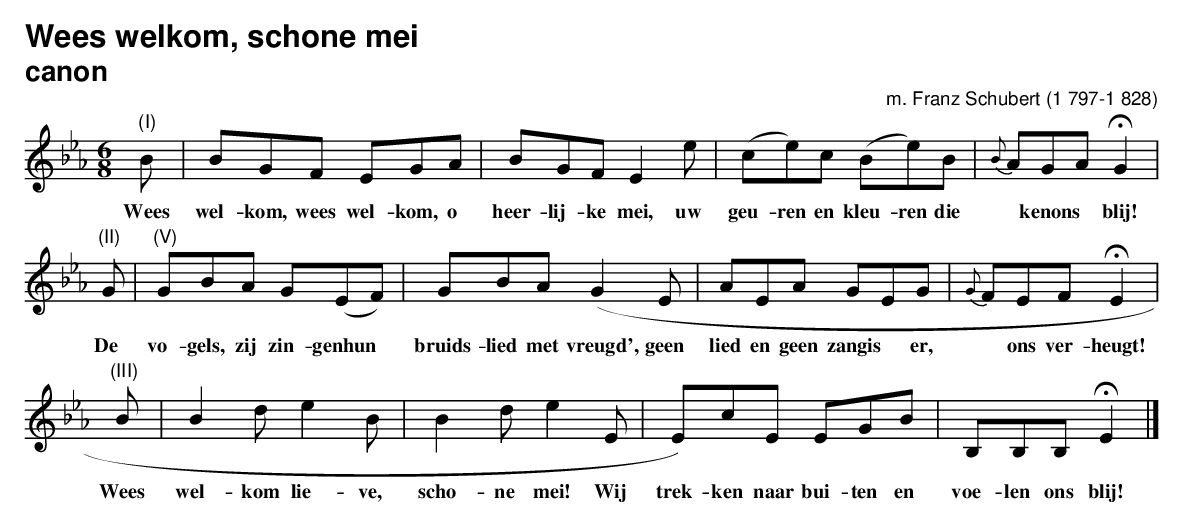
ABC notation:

X:1
T:Wees welkom, schone mei
T:canon
C:m. Franz Schubert (1 797-1 828)
L:1/8
M:6/8
K:Eb
"(I)"B | BGF EGA | BGF E2 e | (ce)c (Be)B |{B} AGA !fermata!G2 |$ "(II)"G | "(V)"GBA G(EF) | GBA (G2 E |
w: Wees|wel- kom, wees wel- kom, o|heer- lij- ke mei, uw|geu- ren en kleu- ren die|* kenons * blij!|De|vo- gels, zij zin- genhun *|bruids- lied met vreugd', geen|
AEA GEG |{G} FEF !fermata!E2 |$ "(III)"B | B2 d e2 B | B2 d e2 E | E)cE EGB | B,B,B, !fermata!E2 |]
w: lied en geen zangis * er,|* ons ver- heugt!|Wees|wel- kom lie- ve,|scho- ne mei! Wij|trek- ken naar bui- ten en|voe- len ons blij!|
